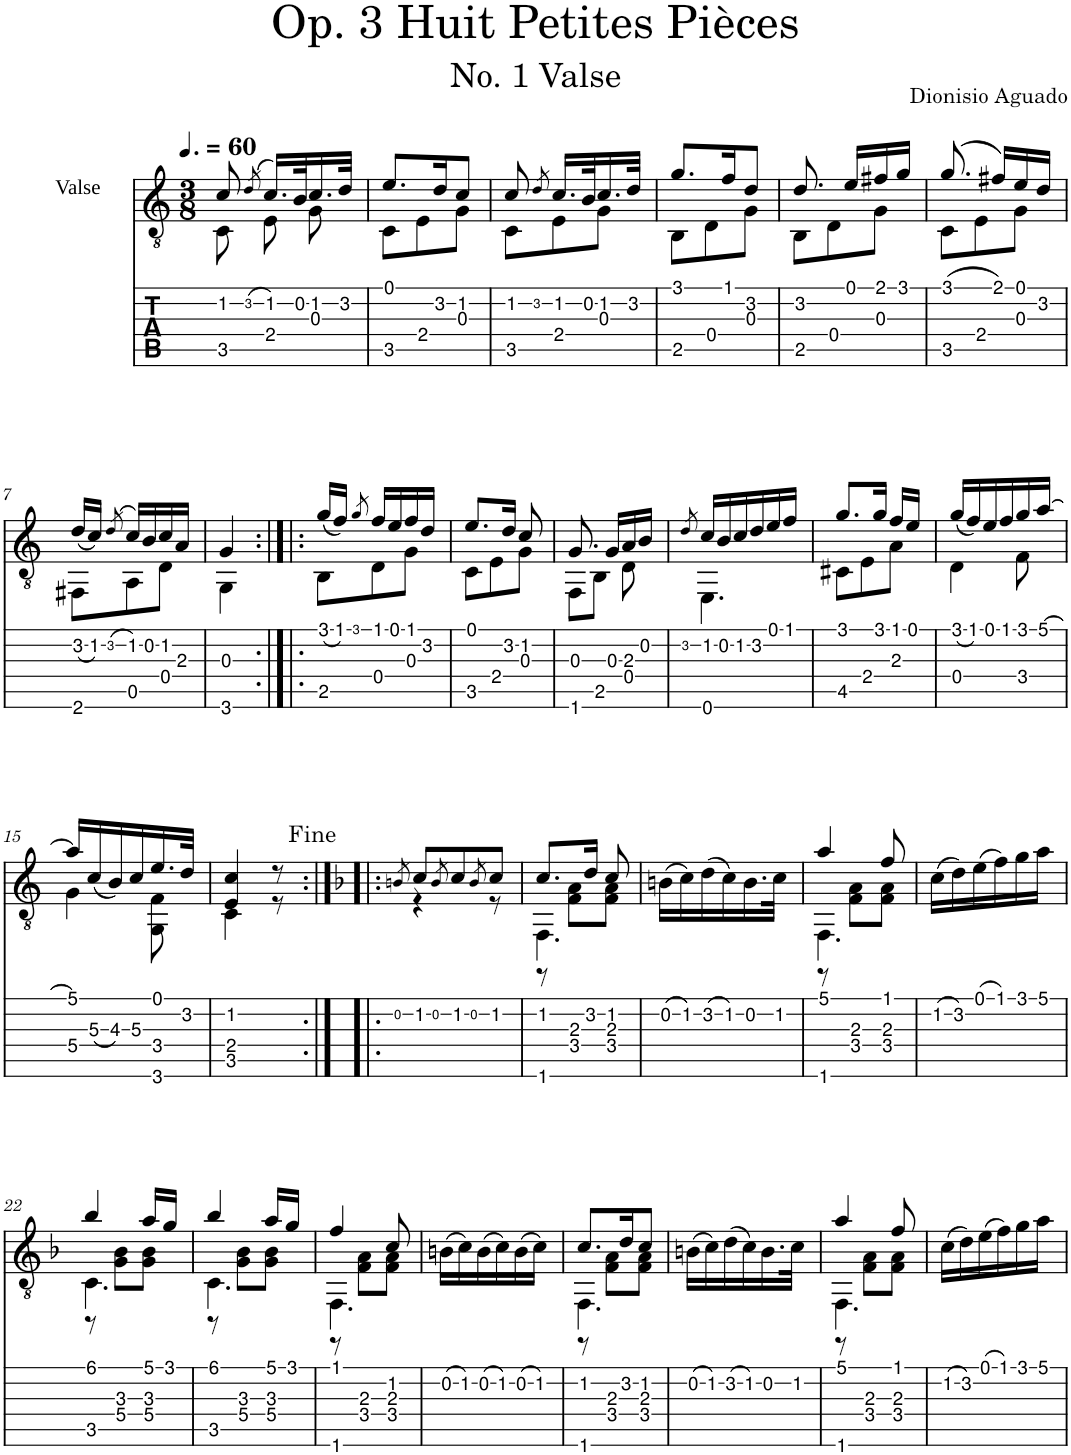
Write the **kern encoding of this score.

**kern	**kern
*part1	*part1
*staff2	*staff1
*I"Classical Guitar	*
*I'Guit.	*
*stria6	*
*	*clefGv2
*k[]	*k[]
*C:	*C:
*M3/8	*M3/8
*MM90	*MM90
=1	=1
*^	*^
8cL	8CL	8c/	8C\
qd	.	(8qd/	.
16.cL	8E	16.c/LL)	8E\
32BK	.	32B/K	.
16.c	8GJ	16.c/	8G\
32dJJk	.	32d/JJk	.
=2	=2	=2	=2
8.eL	8CL	8.e/L	8C\L
.	8E	.	8E\
16dK	.	16d/K	.
8cJ	8GJ	8c/J	8G\J
=3	=3	=3	=3
8cL	8CL	8c/	8C\L
qd	.	8qd/	.
16.cL	8E	16.c/LL	8E\
32BK	.	32B/K	.
16.c	8GJ	16.c/	8G\J
32dJJk	.	32d/JJk	.
=4	=4	=4	=4
8.gL	8BBL	8.g/L	8BB\L
.	8D	.	8D\
16fK	.	16f/K	.
8dJ	8GJ	8d/J	8G\J
=5	=5	=5	=5
8.dL	8BBL	8.d/	8BB\L
.	8D	.	8D\
16eL	.	16e/LL	.
16f#X	8GJ	16f#X/	8G\J
16gJJ	.	16g/JJ	.
=6	=6	=6	=6
8.gL	8CL	(8.g/	8C\L
.	8E	.	8E\
16f#XL	.	16f#X/LL)	.
16e	8GJ	16e/	8G\J
16dJJ	.	16d/JJ	.
!!LO:LB:g=z	!!
=7	=7	=7	=7
16dLL	8FF#XL	(<16d/LL	8FF#X\L
16c	.	16c/JJ)	.
qd	.	(8qd/	.
16c	8AA	16c/LL)	8AA\
16B	.	16B/	.
16c	8DJ	16c/	8D\J
16AJJ	.	16A/JJ	.
=8	=8	=8	=8
4G	4GG	4G/	4GG\
=9:|!|:	=9:|!|:	=9:|!|:	=9:|!|:
16gLL	8BBL	(<16g/LL	8BB\L
16f	.	16f/JJ)	.
qg	.	8qg/	.
16f	8D	16f/LL	8D\
16e	.	16e/	.
16f	8GJ	16f/	8G\J
16dJJ	.	16d/JJ	.
=10	=10	=10	=10
8.eL	8CL	8.e/L	8C\L
.	8E	.	8E\
16dK	.	16d/Jk	.
8cJ	8GJ	8c/	8G\J
=11	=11	=11	=11
8.GL	8FFL	8.G/	8FF\L
.	8BB	.	8BB\J
16GL	.	16G/LL	.
16A	8DJ	16A/	8D\
16BJJ	.	16B/JJ	.
=12	=12	=12	=12
qd	.	8qd/	.
16cLL	4.EE	16c/LL	4.EE\
16B	.	16B/	.
16c	.	16c/	.
16d	.	16d/	.
16e	.	16e/	.
16fJJ	.	16f/JJ	.
=13	=13	=13	=13
8.gL	8C#XL	8.g/L	8C#X\L
.	8E	.	8E\
16gL	.	16g/Jk	.
16f	8AJ	16f/LL	8A\J
16eJJ	.	16e/JJ	.
=14	=14	=14	=14
16gLL	4D	(<16g/LL	4D\
16f	.	16f/)	.
16e	.	16e/	.
16f	.	16f/	.
16g	8F	16g/	8F\
[16aJJ	.	[16a/JJ	.
!!LO:LB:g=z	!!
=15	=15	=15	=15
16aLL]	4G	16a/LL]	4G\
16c	.	(<16c/	.
16B	.	16B/)	.
16c	.	16c/	.
16.e	8GG 8F	16.e/	8GG\ 8F\
32dJJk	.	32d/JJk	.
=16	=16	=16	=16
4E 4c	4C	4E/ 4c/	4C\
8r	8r	8r	8r
=17:|!|:	=17:|!|:	=17:|!|:	=17:|!|:
*k[b-]	*	*k[b-]	*
*F:	*	*F:	*
qBn	.	8qBn/	.
8cL	4r	8c/L	4r
qB	.	8qB/	.
8c	.	8c/	.
qB	.	8qB/	.
8cJ	8r	8c/J	8r
=18	=18	=18	=18
*	*^	*	*^
8.cL	4.FF	8r	8.c/L	4.FF\	8r
.	.	8F\ 8A\L	.	.	8F\ 8A\L
16dK	.	.	16d/Jk	.	.
8cJ	.	8F\ 8A\J	8c/	.	8F\ 8A\J
*v	*v	*v	*	*	*
*	*v	*v	*v
=19	=19
16BnLL	(16Bn\LL
16c	16c\)
16d	(16d\
16c	16c\)
16.B	16.B\
32cJJk	32c\JJk
=20	=20
*^	*^
*	*^	*	*^
4a	4.FF	8r	4a/	4.FF\	8r
.	.	8F\ 8A\L	.	.	8F\ 8A\L
8f	.	8F\ 8A\J	8f/	.	8F\ 8A\J
*v	*v	*v	*	*	*
*	*v	*v	*v
=21	=21
16cLL	(16c\LL
16d	16d\)
16e	(16e\
16f	16f\)
16g	16g\
16aJJ	16a\JJ
!!LO:LB:g=z
=22	=22
*^	*^
*	*^	*	*^
4b-	4.C	8r	4b-/	4.C\	8r
.	.	8G\ 8B-\L	.	.	8G\ 8B-\L
16aLL	.	8G\ 8B-\J	16a/LL	.	8G\ 8B-\J
16gJJ	.	.	16g/JJ	.	.
=23	=23	=23	=23	=23	=23
4b-	4.C	8r	4b-/	4.C\	8r
.	.	8G\ 8B-\L	.	.	8G\ 8B-\L
16aLL	.	8G\ 8B-\J	16a/LL	.	8G\ 8B-\J
16gJJ	.	.	16g/JJ	.	.
=24	=24	=24	=24	=24	=24
4f	4.FF	8r	4f/	4.FF\	8r
.	.	8F\ 8A\L	.	.	8F\ 8A\L
8c	.	8F\ 8A\J	8c/	.	8F\ 8A\J
*v	*v	*v	*	*	*
*	*v	*v	*v
=25	=25
16BnLL	(16Bn\LL
16c	16c\)
16B	(16B\
16c	16c\)
16B	(16B\
16cJJ	16c\JJ)
=26	=26
*^	*^
*	*^	*	*^
8.cL	4.FF	8r	8.c/L	4.FF\	8r
.	.	8F\ 8A\L	.	.	8F\ 8A\L
16dK	.	.	16d/K	.	.
8cJ	.	8F\ 8A\J	8c/J	.	8F\ 8A\J
*v	*v	*v	*	*	*
*	*v	*v	*v
=27	=27
16BnLL	(16Bn\LL
16c	16c\)
16d	(16d\
16c	16c\)
16.B	16.B\
32cJJk	32c\JJk
=28	=28
*^	*^
*	*^	*	*^
4a	4.FF	8r	4a/	4.FF\	8r
.	.	8F\ 8A\L	.	.	8F\ 8A\L
8f	.	8F\ 8A\J	8f/	.	8F\ 8A\J
*v	*v	*v	*	*	*
*	*v	*v	*v
=29	=29
16cLL	(16c\LL
16d	16d\)
16e	(16e\
16f	16f\)
16g	16g\
16aJJ	16a\JJ
=	=
*-	*-
